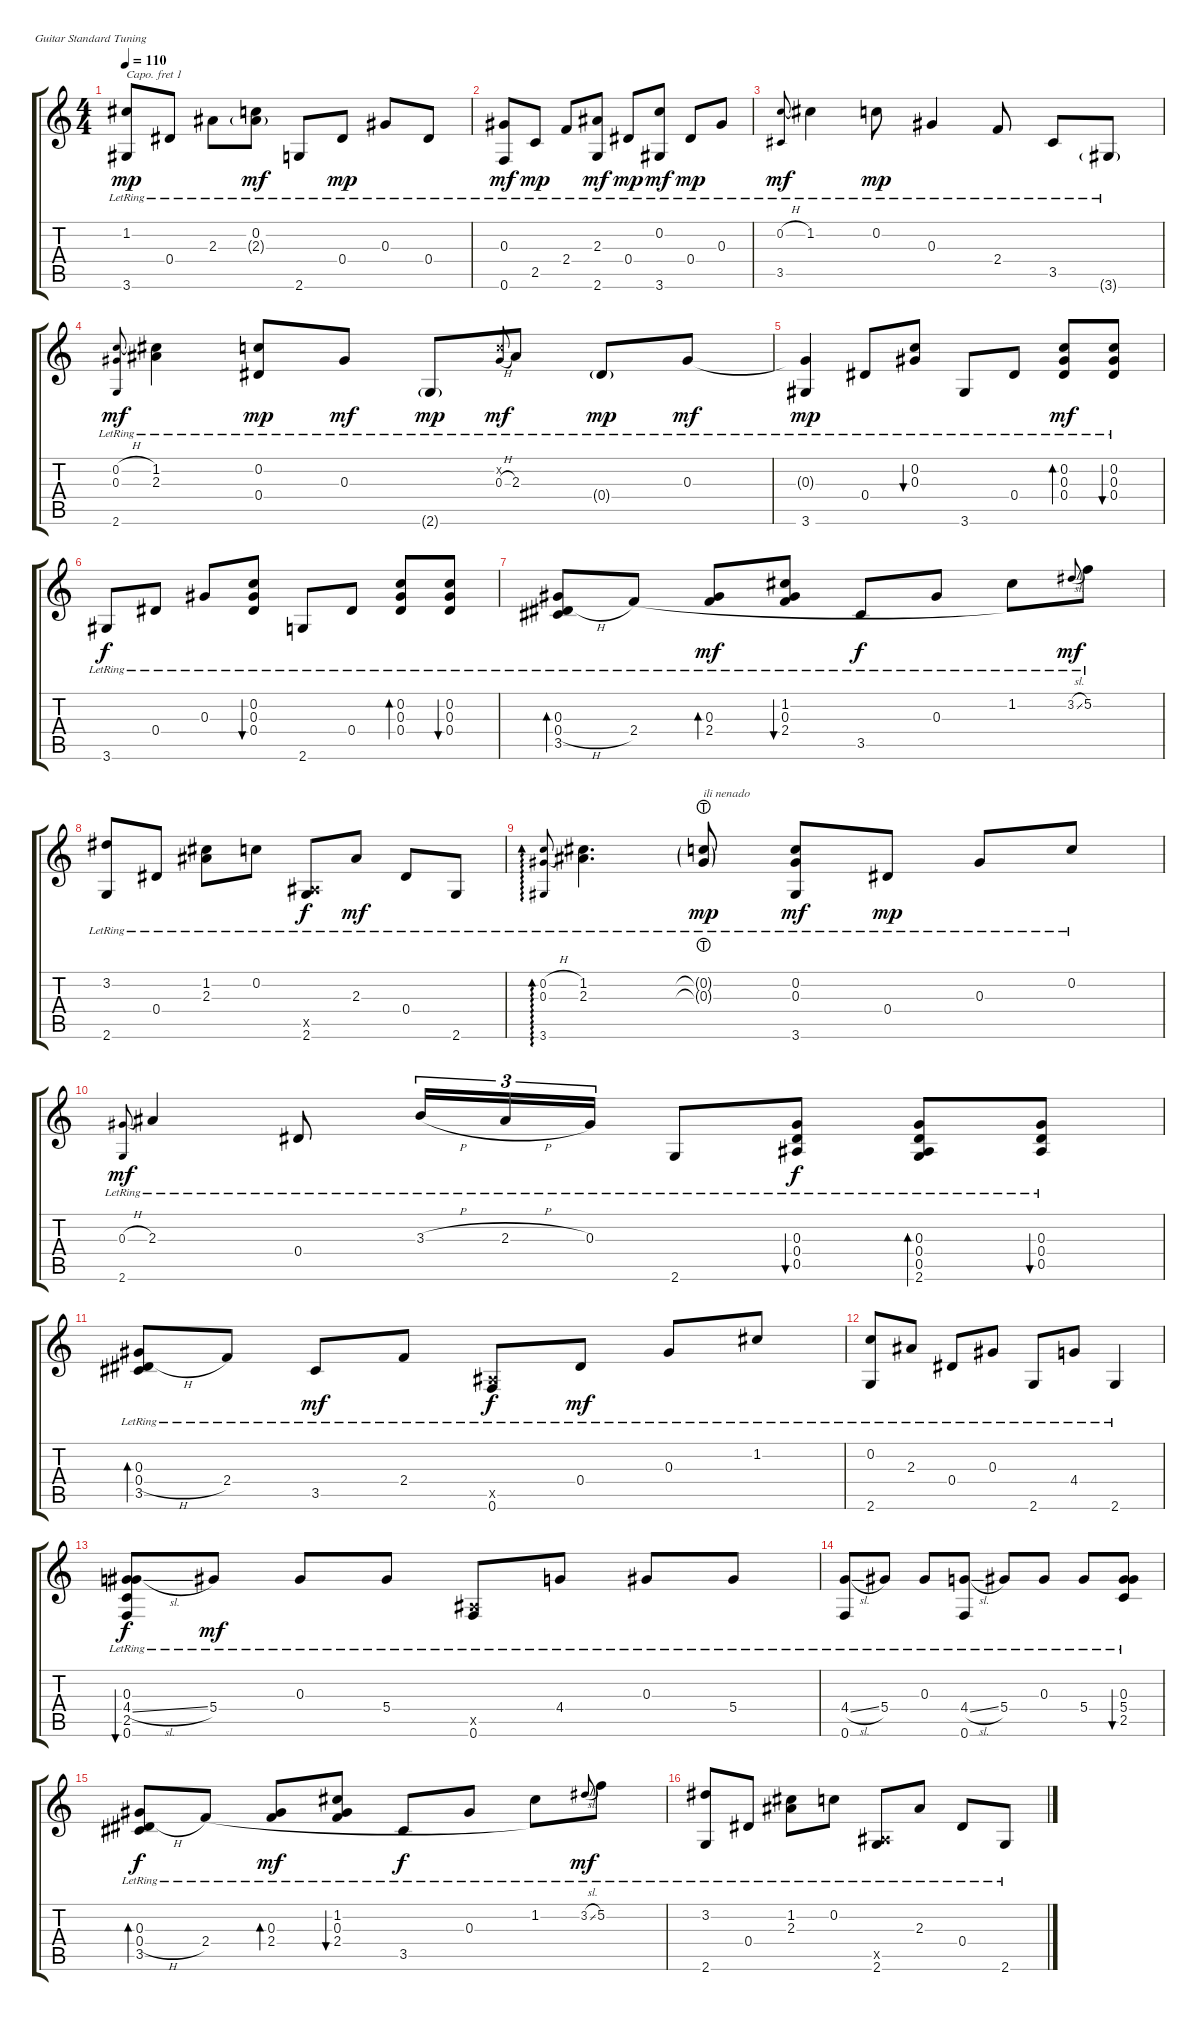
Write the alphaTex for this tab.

\bracketExtendMode groupsimilarinstruments
\firstSystemTrackNameOrientation horizontal
\otherSystemsTrackNameOrientation horizontal
\track "" {instrument acousticguitarnylon}
\staff {score tabs}
\capo 1
\tuning (E4 B3 G3 D3 A2 E2)
\ts (4 4)
\tempo 110
\clef g2
\ks c
(3.6{lr} 1.2{lr t}).8{dy mp} 0.4{lr}.8 2.3{lr}.8 (0.2{lr} 2.3{g lr}).8{dy mf} 2.6{lr}.8 0.4{lr}.8{dy mp} 0.3{lr}.8 0.4{lr}.8 |
(0.3{lr} 0.6{lr}).8{dy mf} 2.5{lr}.8{dy mp} 2.4{lr}.8 (2.3{lr} 2.6{lr}).8{dy mf} 0.4{lr}.8{dy mp} (3.6{lr} 0.2{lr}).8{dy mf} 0.4{lr}.8{dy mp} 0.3{lr}.8 |
(3.5{lr} 0.2{h lr}).8{gr onbeat dy mf} 1.2{lr}.4 0.2{lr}.8{dy mp} 0.3{lr}.4 2.4{lr}.8 3.5{lr}.8 3.6{g lr}.8 |
(2.6{lr} 0.2{h lr} 0.3{lr}).8{gr onbeat dy mf} (1.2{lr} 2.3{lr}).4 (0.2{lr} 0.4{lr}).8{dy mp} 0.3{lr}.8{dy mf} 2.6{g lr}.8{dy mp} (0.3{h lr} 0.2{x}).8{gr onbeat dy mf} 2.3{lr}.8 0.4{g lr}.8{dy mp} 0.3{lr}.8{dy mf} |
(0.3{lr t} 3.6{lr}).4{dy mp} 0.4{lr}.8 (0.2{lr} 0.3{lr}).8{bu 30} 3.6{lr}.8 0.4{lr}.8 (0.4{lr} 0.3{lr} 0.2{lr}).8{bd 44 dy mf} (0.2{lr} 0.3{lr} 0.4{lr}).8{bu 39} |
3.6{lr}.8{dy f} 0.4{lr}.8 0.3{lr}.8 (0.2{lr} 0.3{lr} 0.4{lr}).8{bu 44} 2.6{lr}.8 0.4{lr}.8 (0.2{lr} 0.3{lr} 0.4{lr}).8{bd 44} (0.3{lr} 0.2{lr} 0.4{lr}).8{bu 44} |
(3.5{lr} 0.4{h lr} 0.3{lr}).8{bd 44} 2.4{lr}.8{legatoorigin} (0.3{lr} 2.4{lr}).8{bd 44 dy mf legatoorigin} (2.4{lr} 0.3{lr} 1.2{lr}).8{bu 44 legatoorigin} 3.5{lr}.8{dy f legatoorigin} 0.3{lr}.8{legatoorigin} 1.2{lr}.8 3.2{sl lr}.8{gr onbeat dy mf} 5.2{lr}.8 |
(3.2{lr} 2.6{lr}).8 0.4{lr}.8 (1.2{lr} 2.3{lr}).8 0.2{lr}.8 (2.6{lr} 0.5{x}).8{dy f} 2.3{lr}.8{dy mf} 0.4{lr}.8 2.6{lr}.8 |
(3.6{lr} 0.2{h lr} 0.3{h lr}).8{ad 0 gr onbeat} (1.2{lr} 2.3{lr}).4{d} (0.2{lht g lr} 0.3{lht g lr}).8{txt "ili nenado" dy mp} (0.2{lr} 0.3{lr} 3.6{lr}).8{dy mf} 0.4{lr}.8{dy mp} 0.3{lr}.8 0.2{lr}.8 |
(0.3{h lr} 2.6{lr}).8{gr onbeat dy mf} 2.3{lr}.4 0.4{lr}.8 3.3{h lr}.16{tu (3 2)} 2.3{h lr}.16{tu (3 2)} 0.3{lr}.16{tu (3 2)} 2.6{lr}.8 (0.3{lr} 0.4{lr} 0.5{lr}).8{bu 44 dy f} (0.3{lr} 0.4{lr} 0.5{lr} 2.6{lr}).8{bd 44} (0.3{lr} 0.4{lr} 0.5{lr}).8{bu 44} |
(3.5{lr} 0.4{h lr} 0.3{lr}).8{bd 44} 2.4{lr}.8 3.5{lr}.8{dy mf} 2.4{lr}.8 (0.6{lr} 0.5{x}).8{dy f} 0.4{lr}.8{dy mf} 0.3{lr}.8 1.2{lr}.8 |
(2.6{lr} 0.2{lr}).8 2.3{lr}.8 0.4{lr}.8 0.3{lr}.8 2.6{lr}.8 4.4{lr}.8 2.6{lr}.4 |
(0.3{lr} 4.4{sl lr} 2.5{lr} 0.6{lr}).8{bu 120 dy f} 5.4{lr}.8{dy mf} 0.3{lr}.8 5.4{lr}.8 (0.6{lr} 0.5{x}).8 4.4{lr}.8 0.3{lr}.8 5.4{lr}.8 |
(0.6{lr} 4.4{sl lr}).8 5.4{lr}.8 0.3{lr}.8 (0.6{lr} 4.4{sl lr}).8 5.4{lr}.8 0.3{lr}.8 5.4{lr}.8 (2.5{lr} 5.4{lr} 0.3{lr}).8{bu 40} |
(3.5{lr} 0.4{h lr} 0.3{lr}).8{bd 44 dy f} 2.4{lr}.8{legatoorigin} (0.3{lr} 2.4{lr}).8{bd 44 dy mf legatoorigin} (2.4{lr} 0.3{lr} 1.2{lr}).8{bu 44 legatoorigin} 3.5{lr}.8{dy f legatoorigin} 0.3{lr}.8{legatoorigin} 1.2{lr}.8 3.2{sl lr}.8{gr onbeat dy mf} 5.2{lr}.8 |
(3.2{lr} 2.6{lr}).8 0.4{lr}.8 (1.2{lr} 2.3{lr}).8 0.2{lr}.8 (2.6{lr} 0.5{x}).8 2.3{lr}.8 0.4{lr}.8 2.6{lr}.8
